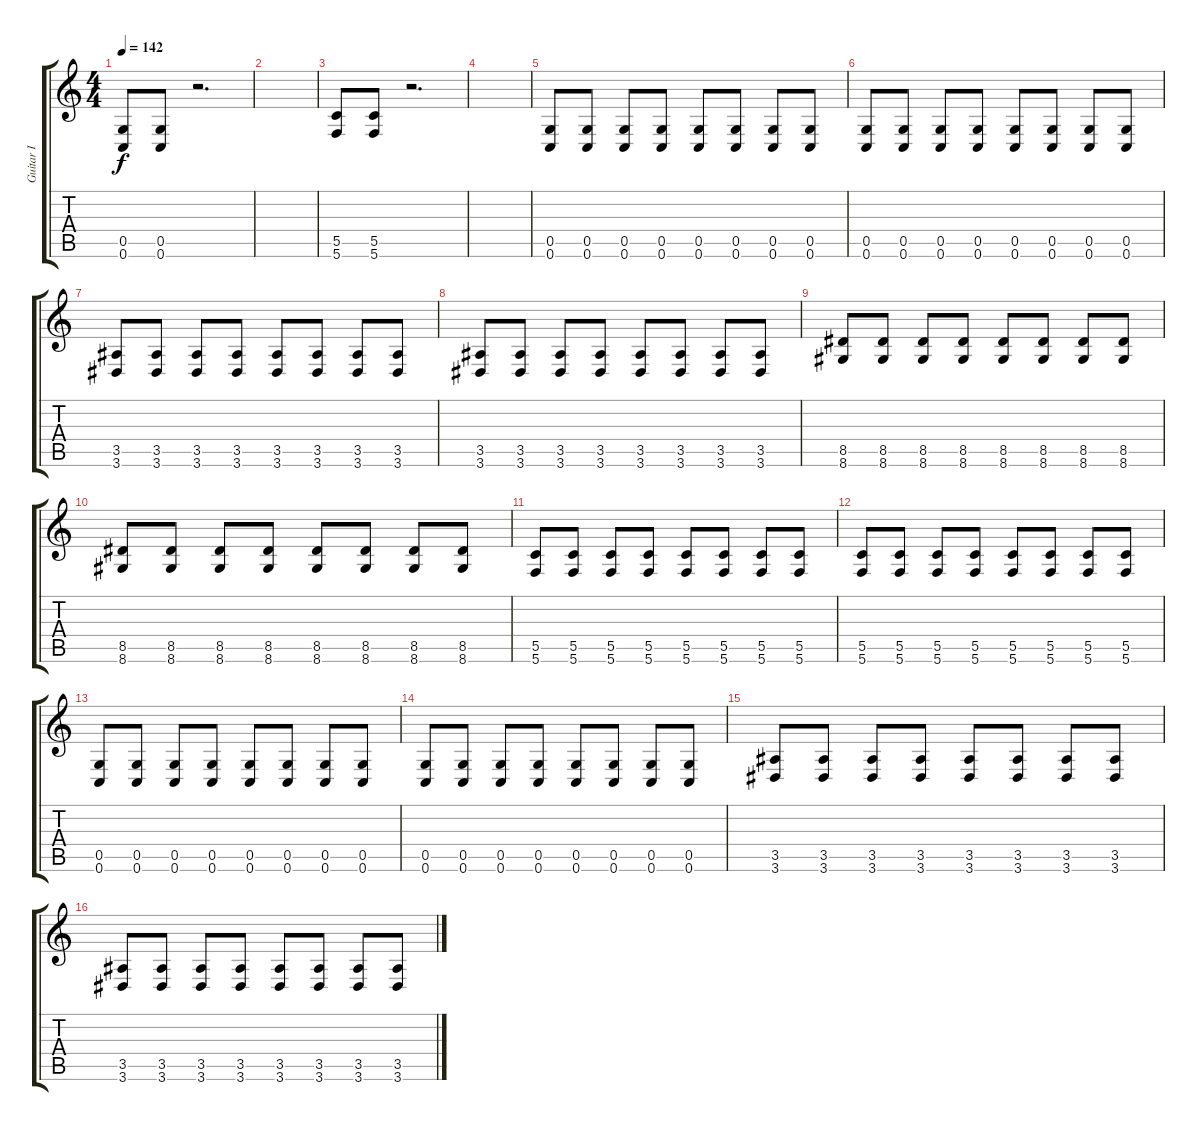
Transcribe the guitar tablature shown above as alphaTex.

\track ("Guitar I" "Guitar I") {instrument overdrivenguitar}
\staff {score tabs}
\tuning (D4 A3 F3 C3 G2 C2) {hide}
\ts (4 4)
\tempo 142
\clef g2
\ks c
(0.5 0.6).8{dy f} (0.5 0.6).8 r.2{d} |
|
(5.5 5.6).8 (5.5 5.6).8 r.2{d} |
|
(0.5 0.6).8 (0.5 0.6).8 (0.5 0.6).8 (0.5 0.6).8 (0.5 0.6).8 (0.5 0.6).8 (0.5 0.6).8 (0.5 0.6).8 |
(0.5 0.6).8 (0.5 0.6).8 (0.5 0.6).8 (0.5 0.6).8 (0.5 0.6).8 (0.5 0.6).8 (0.5 0.6).8 (0.5 0.6).8 |
(3.5 3.6).8 (3.5 3.6).8 (3.5 3.6).8 (3.5 3.6).8 (3.5 3.6).8 (3.5 3.6).8 (3.5 3.6).8 (3.5 3.6).8 |
(3.5 3.6).8 (3.5 3.6).8 (3.5 3.6).8 (3.5 3.6).8 (3.5 3.6).8 (3.5 3.6).8 (3.5 3.6).8 (3.5 3.6).8 |
(8.5 8.6).8 (8.5 8.6).8 (8.5 8.6).8 (8.5 8.6).8 (8.5 8.6).8 (8.5 8.6).8 (8.5 8.6).8 (8.5 8.6).8 |
(8.5 8.6).8 (8.5 8.6).8 (8.5 8.6).8 (8.5 8.6).8 (8.5 8.6).8 (8.5 8.6).8 (8.5 8.6).8 (8.5 8.6).8 |
(5.5 5.6).8 (5.5 5.6).8 (5.5 5.6).8 (5.5 5.6).8 (5.5 5.6).8 (5.5 5.6).8 (5.5 5.6).8 (5.5 5.6).8 |
(5.5 5.6).8 (5.5 5.6).8 (5.5 5.6).8 (5.5 5.6).8 (5.5 5.6).8 (5.5 5.6).8 (5.5 5.6).8 (5.5 5.6).8 |
(0.5 0.6).8 (0.5 0.6).8 (0.5 0.6).8 (0.5 0.6).8 (0.5 0.6).8 (0.5 0.6).8 (0.5 0.6).8 (0.5 0.6).8 |
(0.5 0.6).8 (0.5 0.6).8 (0.5 0.6).8 (0.5 0.6).8 (0.5 0.6).8 (0.5 0.6).8 (0.5 0.6).8 (0.5 0.6).8 |
(3.5 3.6).8 (3.5 3.6).8 (3.5 3.6).8 (3.5 3.6).8 (3.5 3.6).8 (3.5 3.6).8 (3.5 3.6).8 (3.5 3.6).8 |
(3.5 3.6).8 (3.5 3.6).8 (3.5 3.6).8 (3.5 3.6).8 (3.5 3.6).8 (3.5 3.6).8 (3.5 3.6).8 (3.5 3.6).8
